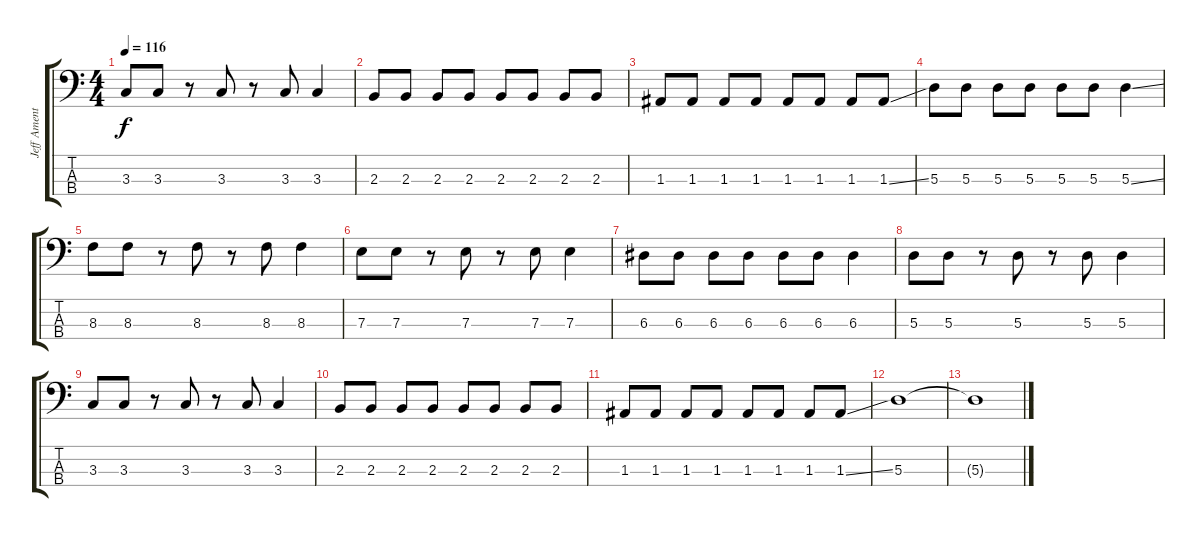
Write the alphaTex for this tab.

\track ("Jeff Ament" "Jeff Ament") {instrument electricbasspick}
\staff {score tabs}
\tuning (G2 D2 A1 E1) {hide}
\ts (4 4)
\tempo 116
\clef f4
\ks c
3.3.8{dy f} 3.3.8 r.8 3.3.8 r.8 3.3.8 3.3.4 |
2.3.8 2.3.8 2.3.8 2.3.8 2.3.8 2.3.8 2.3.8 2.3.8 |
1.3.8 1.3.8 1.3.8 1.3.8 1.3.8 1.3.8 1.3.8 1.3{ss}.8 |
5.3.8 5.3.8 5.3.8 5.3.8 5.3.8 5.3.8 5.3{ss}.4 |
8.3.8 8.3.8 r.8 8.3.8 r.8 8.3.8 8.3.4 |
7.3.8 7.3.8 r.8 7.3.8 r.8 7.3.8 7.3.4 |
6.3.8 6.3.8 6.3.8 6.3.8 6.3.8 6.3.8 6.3.4 |
5.3.8 5.3.8 r.8 5.3.8 r.8 5.3.8 5.3.4 |
3.3.8 3.3.8 r.8 3.3.8 r.8 3.3.8 3.3.4 |
2.3.8 2.3.8 2.3.8 2.3.8 2.3.8 2.3.8 2.3.8 2.3.8 |
1.3.8 1.3.8 1.3.8 1.3.8 1.3.8 1.3.8 1.3.8 1.3{ss}.8 |
5.3.1 |
5.3{t}.1
